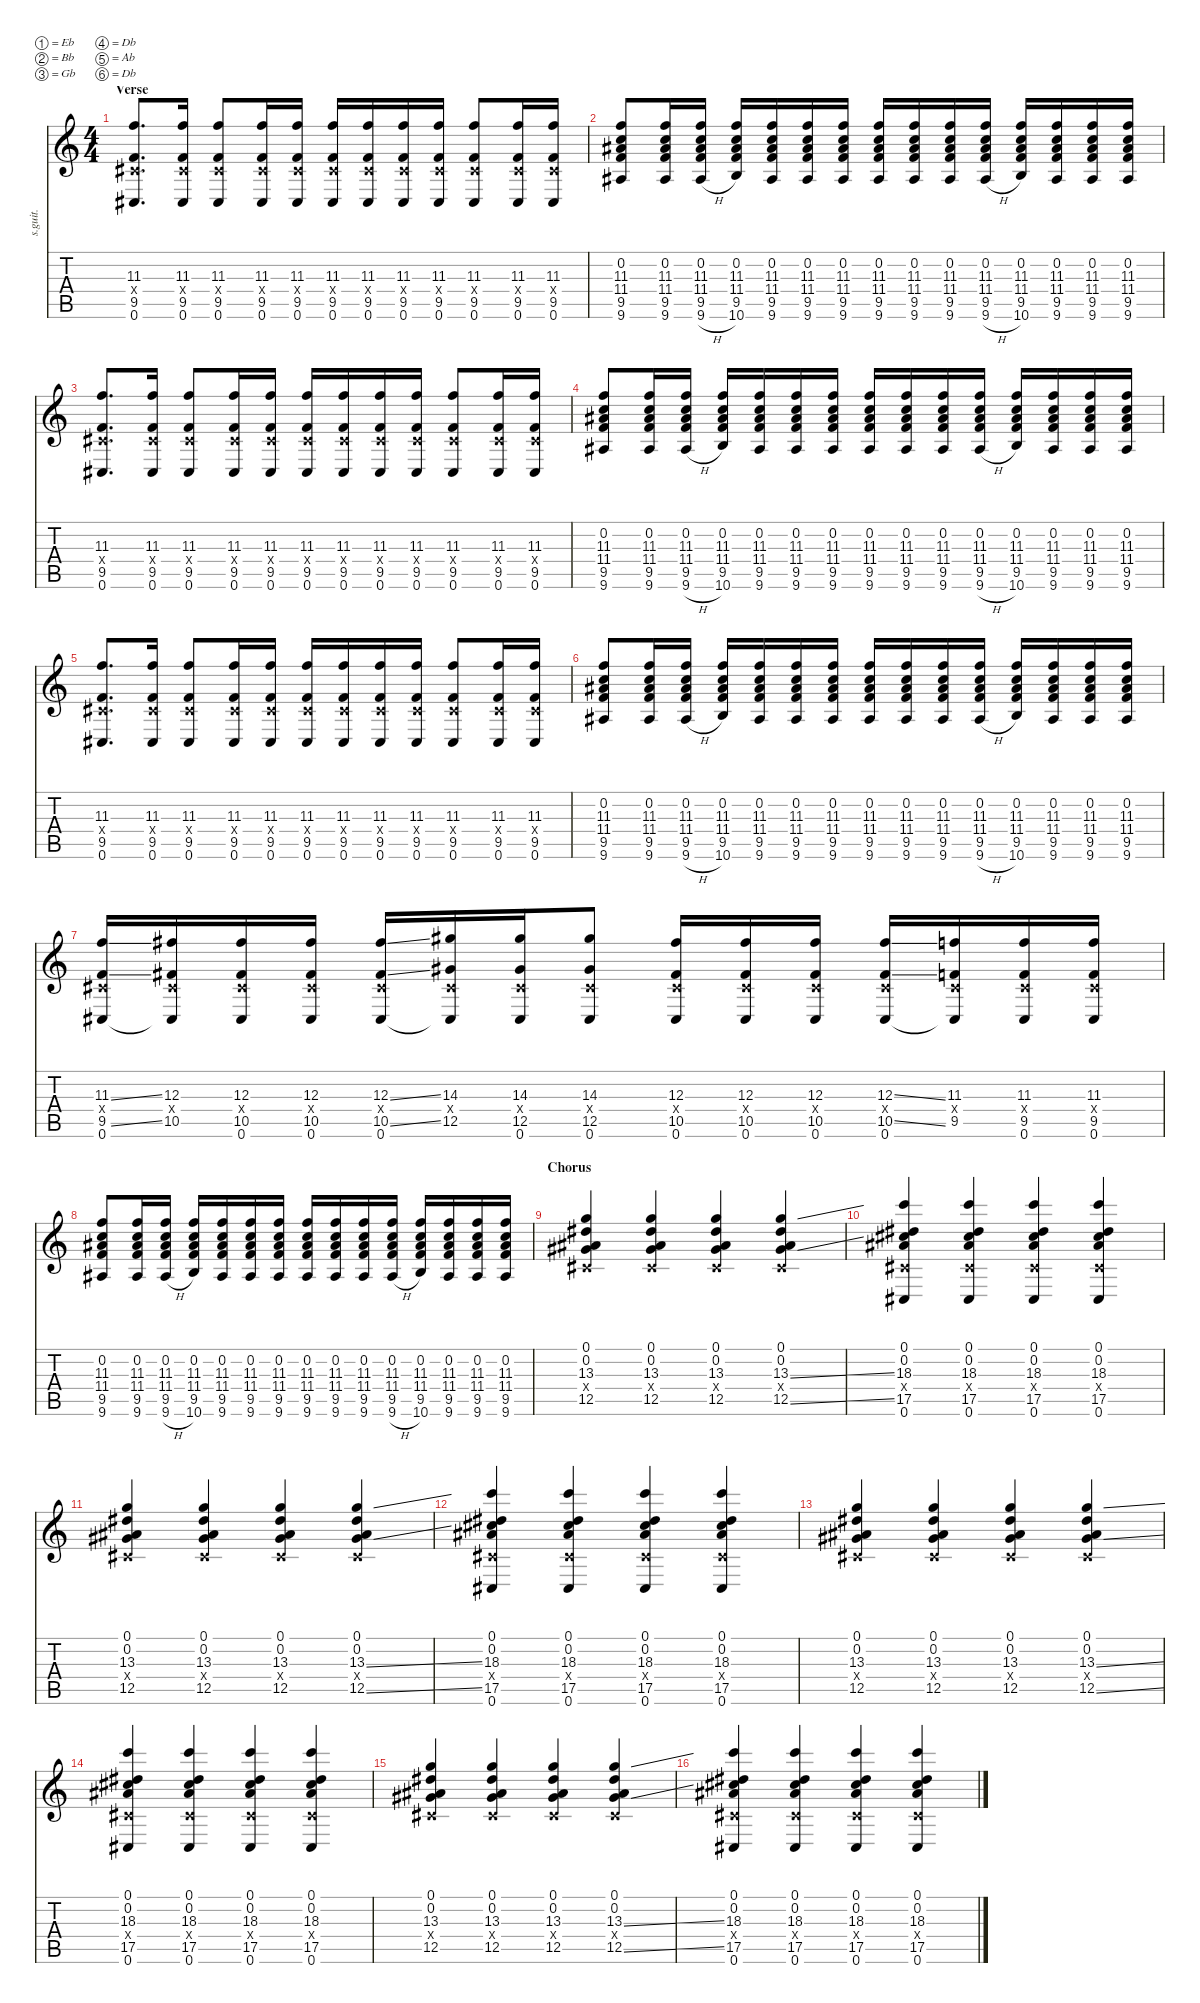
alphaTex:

\defaultSystemsLayout 4
\hideDynamics
\bracketExtendMode nobrackets
\track ("Right Track - Stephen Carpenter" "s.guit.") {instrument distortionguitar}
\staff {score tabs}
\tuning (Eb4 Bb3 Gb3 Db3 Ab2 Db2)
\ts (4 4)
\section ("" "Verse")
\tempo (93 hide)
\clef g2
\ks c
(11.3 0.4{x acc #} 9.5 0.6{acc #}).8{d lyrics (0 "") lyrics (1 "") lyrics (2 "") lyrics (3 "") lyrics (4 "") dy fff} (11.3 0.4{x acc #} 9.5 0.6{acc #}).16{lyrics (0 "") lyrics (1 "") lyrics (2 "") lyrics (3 "") lyrics (4 "")} (11.3 0.4{x acc #} 9.5 0.6{acc #}).8{lyrics (0 "") lyrics (1 "") lyrics (2 "") lyrics (3 "") lyrics (4 "")} (11.3 0.4{x acc #} 9.5 0.6{acc #}).16{lyrics (0 "") lyrics (1 "") lyrics (2 "") lyrics (3 "") lyrics (4 "")} (11.3 0.4{x acc #} 9.5 0.6{acc #}).16{lyrics (0 "") lyrics (1 "") lyrics (2 "") lyrics (3 "") lyrics (4 "")} (11.3 0.4{x acc #} 9.5 0.6{acc #}).16{lyrics (0 "") lyrics (1 "") lyrics (2 "") lyrics (3 "") lyrics (4 "")} (11.3 0.4{x acc #} 9.5 0.6{acc #}).16{lyrics (0 "") lyrics (1 "") lyrics (2 "") lyrics (3 "") lyrics (4 "")} (11.3 0.4{x acc #} 9.5 0.6{acc #}).16{lyrics (0 "") lyrics (1 "") lyrics (2 "") lyrics (3 "") lyrics (4 "")} (11.3 0.4{x acc #} 9.5 0.6{acc #}).16{lyrics (0 "") lyrics (1 "") lyrics (2 "") lyrics (3 "") lyrics (4 "")} (11.3 0.4{x acc #} 9.5 0.6{acc #}).8{lyrics (0 "") lyrics (1 "") lyrics (2 "") lyrics (3 "") lyrics (4 "")} (11.3 0.4{x acc #} 9.5 0.6{acc #}).16{lyrics (0 "") lyrics (1 "") lyrics (2 "") lyrics (3 "") lyrics (4 "")} (11.3 0.4{x acc #} 9.5 0.6{acc #}).16{lyrics (0 "") lyrics (1 "") lyrics (2 "") lyrics (3 "") lyrics (4 "")} |
(0.2{acc #} 11.3 11.4 9.5 9.6{acc #}).8{lyrics (0 "") lyrics (1 "") lyrics (2 "") lyrics (3 "") lyrics (4 "")} (0.2{acc #} 11.3 11.4 9.5 9.6{acc #}).16{lyrics (0 "") lyrics (1 "") lyrics (2 "") lyrics (3 "") lyrics (4 "")} (0.2{acc #} 11.3 11.4 9.5 9.6{h acc #}).16{lyrics (0 "") lyrics (1 "") lyrics (2 "") lyrics (3 "") lyrics (4 "")} (0.2{acc #} 11.3 11.4 9.5 10.6).16{lyrics (0 "") lyrics (1 "") lyrics (2 "") lyrics (3 "") lyrics (4 "")} (0.2{acc #} 11.3 11.4 9.5 9.6{acc #}).16{lyrics (0 "") lyrics (1 "") lyrics (2 "") lyrics (3 "") lyrics (4 "")} (0.2{acc #} 11.3 11.4 9.5 9.6{acc #}).16{lyrics (0 "") lyrics (1 "") lyrics (2 "") lyrics (3 "") lyrics (4 "")} (0.2{acc #} 11.3 11.4 9.5 9.6{acc #}).16{lyrics (0 "") lyrics (1 "") lyrics (2 "") lyrics (3 "") lyrics (4 "")} (0.2{acc #} 11.3 11.4 9.5 9.6{acc #}).16{lyrics (0 "") lyrics (1 "") lyrics (2 "") lyrics (3 "") lyrics (4 "")} (0.2{acc #} 11.3 11.4 9.5 9.6{acc #}).16{lyrics (0 "") lyrics (1 "") lyrics (2 "") lyrics (3 "") lyrics (4 "")} (0.2{acc #} 11.3 11.4 9.5 9.6{acc #}).16{lyrics (0 "") lyrics (1 "") lyrics (2 "") lyrics (3 "") lyrics (4 "")} (0.2{acc #} 11.3 11.4 9.5 9.6{h acc #}).16{lyrics (0 "") lyrics (1 "") lyrics (2 "") lyrics (3 "") lyrics (4 "")} (0.2{acc #} 11.3 11.4 9.5 10.6).16{lyrics (0 "") lyrics (1 "") lyrics (2 "") lyrics (3 "") lyrics (4 "")} (0.2{acc #} 11.3 11.4 9.5 9.6{acc #}).16{lyrics (0 "") lyrics (1 "") lyrics (2 "") lyrics (3 "") lyrics (4 "")} (0.2{acc #} 11.3 11.4 9.5 9.6{acc #}).16{lyrics (0 "") lyrics (1 "") lyrics (2 "") lyrics (3 "") lyrics (4 "")} (0.2{acc #} 11.3 11.4 9.5 9.6{acc #}).16{lyrics (0 "") lyrics (1 "") lyrics (2 "") lyrics (3 "") lyrics (4 "")} |
(11.3 0.4{x acc #} 9.5 0.6{acc #}).8{d lyrics (0 "") lyrics (1 "") lyrics (2 "") lyrics (3 "") lyrics (4 "")} (11.3 0.4{x acc #} 9.5 0.6{acc #}).16{lyrics (0 "") lyrics (1 "") lyrics (2 "") lyrics (3 "") lyrics (4 "")} (11.3 0.4{x acc #} 9.5 0.6{acc #}).8{lyrics (0 "") lyrics (1 "") lyrics (2 "") lyrics (3 "") lyrics (4 "")} (11.3 0.4{x acc #} 9.5 0.6{acc #}).16{lyrics (0 "") lyrics (1 "") lyrics (2 "") lyrics (3 "") lyrics (4 "")} (11.3 0.4{x acc #} 9.5 0.6{acc #}).16{lyrics (0 "") lyrics (1 "") lyrics (2 "") lyrics (3 "") lyrics (4 "")} (11.3 0.4{x acc #} 9.5 0.6{acc #}).16{lyrics (0 "") lyrics (1 "") lyrics (2 "") lyrics (3 "") lyrics (4 "")} (11.3 0.4{x acc #} 9.5 0.6{acc #}).16{lyrics (0 "") lyrics (1 "") lyrics (2 "") lyrics (3 "") lyrics (4 "")} (11.3 0.4{x acc #} 9.5 0.6{acc #}).16{lyrics (0 "") lyrics (1 "") lyrics (2 "") lyrics (3 "") lyrics (4 "")} (11.3 0.4{x acc #} 9.5 0.6{acc #}).16{lyrics (0 "") lyrics (1 "") lyrics (2 "") lyrics (3 "") lyrics (4 "")} (11.3 0.4{x acc #} 9.5 0.6{acc #}).8{lyrics (0 "") lyrics (1 "") lyrics (2 "") lyrics (3 "") lyrics (4 "")} (11.3 0.4{x acc #} 9.5 0.6{acc #}).16{lyrics (0 "") lyrics (1 "") lyrics (2 "") lyrics (3 "") lyrics (4 "")} (11.3 0.4{x acc #} 9.5 0.6{acc #}).16{lyrics (0 "") lyrics (1 "") lyrics (2 "") lyrics (3 "") lyrics (4 "")} |
(0.2{acc #} 11.3 11.4 9.5 9.6{acc #}).8{lyrics (0 "") lyrics (1 "") lyrics (2 "") lyrics (3 "") lyrics (4 "")} (0.2{acc #} 11.3 11.4 9.5 9.6{acc #}).16{lyrics (0 "") lyrics (1 "") lyrics (2 "") lyrics (3 "") lyrics (4 "")} (0.2{acc #} 11.3 11.4 9.5 9.6{h acc #}).16{lyrics (0 "") lyrics (1 "") lyrics (2 "") lyrics (3 "") lyrics (4 "")} (0.2{acc #} 11.3 11.4 9.5 10.6).16{lyrics (0 "") lyrics (1 "") lyrics (2 "") lyrics (3 "") lyrics (4 "")} (0.2{acc #} 11.3 11.4 9.5 9.6{acc #}).16{lyrics (0 "") lyrics (1 "") lyrics (2 "") lyrics (3 "") lyrics (4 "")} (0.2{acc #} 11.3 11.4 9.5 9.6{acc #}).16{lyrics (0 "") lyrics (1 "") lyrics (2 "") lyrics (3 "") lyrics (4 "")} (0.2{acc #} 11.3 11.4 9.5 9.6{acc #}).16{lyrics (0 "") lyrics (1 "") lyrics (2 "") lyrics (3 "") lyrics (4 "")} (0.2{acc #} 11.3 11.4 9.5 9.6{acc #}).16{lyrics (0 "") lyrics (1 "") lyrics (2 "") lyrics (3 "") lyrics (4 "")} (0.2{acc #} 11.3 11.4 9.5 9.6{acc #}).16{lyrics (0 "") lyrics (1 "") lyrics (2 "") lyrics (3 "") lyrics (4 "")} (0.2{acc #} 11.3 11.4 9.5 9.6{acc #}).16{lyrics (0 "") lyrics (1 "") lyrics (2 "") lyrics (3 "") lyrics (4 "")} (0.2{acc #} 11.3 11.4 9.5 9.6{h acc #}).16{lyrics (0 "") lyrics (1 "") lyrics (2 "") lyrics (3 "") lyrics (4 "")} (0.2{acc #} 11.3 11.4 9.5 10.6).16{lyrics (0 "") lyrics (1 "") lyrics (2 "") lyrics (3 "") lyrics (4 "")} (0.2{acc #} 11.3 11.4 9.5 9.6{acc #}).16{lyrics (0 "") lyrics (1 "") lyrics (2 "") lyrics (3 "") lyrics (4 "")} (0.2{acc #} 11.3 11.4 9.5 9.6{acc #}).16{lyrics (0 "") lyrics (1 "") lyrics (2 "") lyrics (3 "") lyrics (4 "")} (0.2{acc #} 11.3 11.4 9.5 9.6{acc #}).16{lyrics (0 "") lyrics (1 "") lyrics (2 "") lyrics (3 "") lyrics (4 "")} |
(11.3 0.4{x acc #} 9.5 0.6{acc #}).8{d lyrics (0 "") lyrics (1 "") lyrics (2 "") lyrics (3 "") lyrics (4 "")} (11.3 0.4{x acc #} 9.5 0.6{acc #}).16{lyrics (0 "") lyrics (1 "") lyrics (2 "") lyrics (3 "") lyrics (4 "")} (11.3 0.4{x acc #} 9.5 0.6{acc #}).8{lyrics (0 "") lyrics (1 "") lyrics (2 "") lyrics (3 "") lyrics (4 "")} (11.3 0.4{x acc #} 9.5 0.6{acc #}).16{lyrics (0 "") lyrics (1 "") lyrics (2 "") lyrics (3 "") lyrics (4 "")} (11.3 0.4{x acc #} 9.5 0.6{acc #}).16{lyrics (0 "") lyrics (1 "") lyrics (2 "") lyrics (3 "") lyrics (4 "")} (11.3 0.4{x acc #} 9.5 0.6{acc #}).16{lyrics (0 "") lyrics (1 "") lyrics (2 "") lyrics (3 "") lyrics (4 "")} (11.3 0.4{x acc #} 9.5 0.6{acc #}).16{lyrics (0 "") lyrics (1 "") lyrics (2 "") lyrics (3 "") lyrics (4 "")} (11.3 0.4{x acc #} 9.5 0.6{acc #}).16{lyrics (0 "") lyrics (1 "") lyrics (2 "") lyrics (3 "") lyrics (4 "")} (11.3 0.4{x acc #} 9.5 0.6{acc #}).16{lyrics (0 "") lyrics (1 "") lyrics (2 "") lyrics (3 "") lyrics (4 "")} (11.3 0.4{x acc #} 9.5 0.6{acc #}).8{lyrics (0 "") lyrics (1 "") lyrics (2 "") lyrics (3 "") lyrics (4 "")} (11.3 0.4{x acc #} 9.5 0.6{acc #}).16{lyrics (0 "") lyrics (1 "") lyrics (2 "") lyrics (3 "") lyrics (4 "")} (11.3 0.4{x acc #} 9.5 0.6{acc #}).16{lyrics (0 "") lyrics (1 "") lyrics (2 "") lyrics (3 "") lyrics (4 "")} |
(0.2{acc #} 11.3 11.4 9.5 9.6{acc #}).8{lyrics (0 "") lyrics (1 "") lyrics (2 "") lyrics (3 "") lyrics (4 "")} (0.2{acc #} 11.3 11.4 9.5 9.6{acc #}).16{lyrics (0 "") lyrics (1 "") lyrics (2 "") lyrics (3 "") lyrics (4 "")} (0.2{acc #} 11.3 11.4 9.5 9.6{h acc #}).16{lyrics (0 "") lyrics (1 "") lyrics (2 "") lyrics (3 "") lyrics (4 "")} (0.2{acc #} 11.3 11.4 9.5 10.6).16{lyrics (0 "") lyrics (1 "") lyrics (2 "") lyrics (3 "") lyrics (4 "")} (0.2{acc #} 11.3 11.4 9.5 9.6{acc #}).16{lyrics (0 "") lyrics (1 "") lyrics (2 "") lyrics (3 "") lyrics (4 "")} (0.2{acc #} 11.3 11.4 9.5 9.6{acc #}).16{lyrics (0 "") lyrics (1 "") lyrics (2 "") lyrics (3 "") lyrics (4 "")} (0.2{acc #} 11.3 11.4 9.5 9.6{acc #}).16{lyrics (0 "") lyrics (1 "") lyrics (2 "") lyrics (3 "") lyrics (4 "")} (0.2{acc #} 11.3 11.4 9.5 9.6{acc #}).16{lyrics (0 "") lyrics (1 "") lyrics (2 "") lyrics (3 "") lyrics (4 "")} (0.2{acc #} 11.3 11.4 9.5 9.6{acc #}).16{lyrics (0 "") lyrics (1 "") lyrics (2 "") lyrics (3 "") lyrics (4 "")} (0.2{acc #} 11.3 11.4 9.5 9.6{acc #}).16{lyrics (0 "") lyrics (1 "") lyrics (2 "") lyrics (3 "") lyrics (4 "")} (0.2{acc #} 11.3 11.4 9.5 9.6{h acc #}).16{lyrics (0 "") lyrics (1 "") lyrics (2 "") lyrics (3 "") lyrics (4 "")} (0.2{acc #} 11.3 11.4 9.5 10.6).16{lyrics (0 "") lyrics (1 "") lyrics (2 "") lyrics (3 "") lyrics (4 "")} (0.2{acc #} 11.3 11.4 9.5 9.6{acc #}).16{lyrics (0 "") lyrics (1 "") lyrics (2 "") lyrics (3 "") lyrics (4 "")} (0.2{acc #} 11.3 11.4 9.5 9.6{acc #}).16{lyrics (0 "") lyrics (1 "") lyrics (2 "") lyrics (3 "") lyrics (4 "")} (0.2{acc #} 11.3 11.4 9.5 9.6{acc #}).16{lyrics (0 "") lyrics (1 "") lyrics (2 "") lyrics (3 "") lyrics (4 "")} |
(11.3{ss} 0.4{x acc #} 9.5{ss} 0.6{acc #}).16{lyrics (0 "") lyrics (1 "") lyrics (2 "") lyrics (3 "") lyrics (4 "")} (12.3{acc #} 0.4{x acc #} 10.5{acc #} 0.6{t acc #}).16{lyrics (0 "") lyrics (1 "") lyrics (2 "") lyrics (3 "") lyrics (4 "")} (12.3{acc #} 0.4{x acc #} 10.5{acc #} 0.6{acc #}).16{lyrics (0 "") lyrics (1 "") lyrics (2 "") lyrics (3 "") lyrics (4 "")} (12.3{acc #} 0.4{x acc #} 10.5{acc #} 0.6{acc #}).16{lyrics (0 "") lyrics (1 "") lyrics (2 "") lyrics (3 "") lyrics (4 "")} (12.3{ss acc #} 0.4{x acc #} 10.5{ss acc #} 0.6{acc #}).16{lyrics (0 "") lyrics (1 "") lyrics (2 "") lyrics (3 "") lyrics (4 "")} (14.3{acc #} 0.4{x acc #} 12.5{acc #} 0.6{t acc #}).16{lyrics (0 "") lyrics (1 "") lyrics (2 "") lyrics (3 "") lyrics (4 "")} (14.3{acc #} 0.4{x acc #} 12.5{acc #} 0.6{acc #}).16{lyrics (0 "") lyrics (1 "") lyrics (2 "") lyrics (3 "") lyrics (4 "")} (14.3{acc #} 0.4{x acc #} 12.5{acc #} 0.6{acc #}).8{lyrics (0 "") lyrics (1 "") lyrics (2 "") lyrics (3 "") lyrics (4 "")} (12.3{acc #} 0.4{x acc #} 10.5{acc #} 0.6{acc #}).16{lyrics (0 "") lyrics (1 "") lyrics (2 "") lyrics (3 "") lyrics (4 "")} (12.3{acc #} 0.4{x acc #} 10.5{acc #} 0.6{acc #}).16{lyrics (0 "") lyrics (1 "") lyrics (2 "") lyrics (3 "") lyrics (4 "")} (12.3{acc #} 0.4{x acc #} 10.5{acc #} 0.6{acc #}).16{lyrics (0 "") lyrics (1 "") lyrics (2 "") lyrics (3 "") lyrics (4 "")} (12.3{ss acc #} 0.4{x acc #} 10.5{ss acc #} 0.6{acc #}).16{lyrics (0 "") lyrics (1 "") lyrics (2 "") lyrics (3 "") lyrics (4 "")} (11.3 0.4{x acc #} 9.5 0.6{t acc #}).16{lyrics (0 "") lyrics (1 "") lyrics (2 "") lyrics (3 "") lyrics (4 "")} (11.3 0.4{x acc #} 9.5 0.6{acc #}).16{lyrics (0 "") lyrics (1 "") lyrics (2 "") lyrics (3 "") lyrics (4 "")} (11.3 0.4{x acc #} 9.5 0.6{acc #}).16{lyrics (0 "") lyrics (1 "") lyrics (2 "") lyrics (3 "") lyrics (4 "")} |
(0.2{acc #} 11.3 11.4 9.5 9.6{acc #}).8{lyrics (0 "") lyrics (1 "") lyrics (2 "") lyrics (3 "") lyrics (4 "")} (0.2{acc #} 11.3 11.4 9.5 9.6{acc #}).16{lyrics (0 "") lyrics (1 "") lyrics (2 "") lyrics (3 "") lyrics (4 "")} (0.2{acc #} 11.3 11.4 9.5 9.6{h acc #}).16{lyrics (0 "") lyrics (1 "") lyrics (2 "") lyrics (3 "") lyrics (4 "")} (0.2{acc #} 11.3 11.4 9.5 10.6).16{lyrics (0 "") lyrics (1 "") lyrics (2 "") lyrics (3 "") lyrics (4 "")} (0.2{acc #} 11.3 11.4 9.5 9.6{acc #}).16{lyrics (0 "") lyrics (1 "") lyrics (2 "") lyrics (3 "") lyrics (4 "")} (0.2{acc #} 11.3 11.4 9.5 9.6{acc #}).16{lyrics (0 "") lyrics (1 "") lyrics (2 "") lyrics (3 "") lyrics (4 "")} (0.2{acc #} 11.3 11.4 9.5 9.6{acc #}).16{lyrics (0 "") lyrics (1 "") lyrics (2 "") lyrics (3 "") lyrics (4 "")} (0.2{acc #} 11.3 11.4 9.5 9.6{acc #}).16{lyrics (0 "") lyrics (1 "") lyrics (2 "") lyrics (3 "") lyrics (4 "")} (0.2{acc #} 11.3 11.4 9.5 9.6{acc #}).16{lyrics (0 "") lyrics (1 "") lyrics (2 "") lyrics (3 "") lyrics (4 "")} (0.2{acc #} 11.3 11.4 9.5 9.6{acc #}).16{lyrics (0 "") lyrics (1 "") lyrics (2 "") lyrics (3 "") lyrics (4 "")} (0.2{acc #} 11.3 11.4 9.5 9.6{h acc #}).16{lyrics (0 "") lyrics (1 "") lyrics (2 "") lyrics (3 "") lyrics (4 "")} (0.2{acc #} 11.3 11.4 9.5 10.6).16{lyrics (0 "") lyrics (1 "") lyrics (2 "") lyrics (3 "") lyrics (4 "")} (0.2{acc #} 11.3 11.4 9.5 9.6{acc #}).16{lyrics (0 "") lyrics (1 "") lyrics (2 "") lyrics (3 "") lyrics (4 "")} (0.2{acc #} 11.3 11.4 9.5 9.6{acc #}).16{lyrics (0 "") lyrics (1 "") lyrics (2 "") lyrics (3 "") lyrics (4 "")} (0.2{acc #} 11.3 11.4 9.5 9.6{acc #}).16{lyrics (0 "") lyrics (1 "") lyrics (2 "") lyrics (3 "") lyrics (4 "")} |
\section ("" "Chorus")
(0.1{acc #} 0.2{acc #} 13.3 0.4{x acc #} 12.5{acc #}).4{lyrics (0 "") lyrics (1 "") lyrics (2 "") lyrics (3 "") lyrics (4 "")} (0.1{acc #} 0.2{acc #} 13.3 0.4{x acc #} 12.5{acc #}).4{lyrics (0 "") lyrics (1 "") lyrics (2 "") lyrics (3 "") lyrics (4 "")} (0.1{acc #} 0.2{acc #} 13.3 0.4{x acc #} 12.5{acc #}).4{lyrics (0 "") lyrics (1 "") lyrics (2 "") lyrics (3 "") lyrics (4 "")} (0.1{acc #} 0.2{acc #} 13.3{ss} 0.4{x acc #} 12.5{ss acc #}).4{lyrics (0 "") lyrics (1 "") lyrics (2 "") lyrics (3 "") lyrics (4 "")} |
(0.1{acc #} 0.2{acc #} 18.3 0.4{x acc #} 17.5{acc #} 0.6{acc #}).4{lyrics (0 "") lyrics (1 "") lyrics (2 "") lyrics (3 "") lyrics (4 "")} (0.1{acc #} 0.2{acc #} 18.3 0.4{x acc #} 17.5{acc #} 0.6{acc #}).4{lyrics (0 "") lyrics (1 "") lyrics (2 "") lyrics (3 "") lyrics (4 "")} (0.1{acc #} 0.2{acc #} 18.3 0.4{x acc #} 17.5{acc #} 0.6{acc #}).4{lyrics (0 "") lyrics (1 "") lyrics (2 "") lyrics (3 "") lyrics (4 "")} (0.1{acc #} 0.2{acc #} 18.3 0.4{x acc #} 17.5{acc #} 0.6{acc #}).4{lyrics (0 "") lyrics (1 "") lyrics (2 "") lyrics (3 "") lyrics (4 "")} |
(0.1{acc #} 0.2{acc #} 13.3 0.4{x acc #} 12.5{acc #}).4{lyrics (0 "") lyrics (1 "") lyrics (2 "") lyrics (3 "") lyrics (4 "")} (0.1{acc #} 0.2{acc #} 13.3 0.4{x acc #} 12.5{acc #}).4{lyrics (0 "") lyrics (1 "") lyrics (2 "") lyrics (3 "") lyrics (4 "")} (0.1{acc #} 0.2{acc #} 13.3 0.4{x acc #} 12.5{acc #}).4{lyrics (0 "") lyrics (1 "") lyrics (2 "") lyrics (3 "") lyrics (4 "")} (0.1{acc #} 0.2{acc #} 13.3{ss} 0.4{x acc #} 12.5{ss acc #}).4{lyrics (0 "") lyrics (1 "") lyrics (2 "") lyrics (3 "") lyrics (4 "")} |
(0.1{acc #} 0.2{acc #} 18.3 0.4{x acc #} 17.5{acc #} 0.6{acc #}).4{lyrics (0 "") lyrics (1 "") lyrics (2 "") lyrics (3 "") lyrics (4 "")} (0.1{acc #} 0.2{acc #} 18.3 0.4{x acc #} 17.5{acc #} 0.6{acc #}).4{lyrics (0 "") lyrics (1 "") lyrics (2 "") lyrics (3 "") lyrics (4 "")} (0.1{acc #} 0.2{acc #} 18.3 0.4{x acc #} 17.5{acc #} 0.6{acc #}).4{lyrics (0 "") lyrics (1 "") lyrics (2 "") lyrics (3 "") lyrics (4 "")} (0.1{acc #} 0.2{acc #} 18.3 0.4{x acc #} 17.5{acc #} 0.6{acc #}).4{lyrics (0 "") lyrics (1 "") lyrics (2 "") lyrics (3 "") lyrics (4 "")} |
(0.1{acc #} 0.2{acc #} 13.3 0.4{x acc #} 12.5{acc #}).4{lyrics (0 "") lyrics (1 "") lyrics (2 "") lyrics (3 "") lyrics (4 "")} (0.1{acc #} 0.2{acc #} 13.3 0.4{x acc #} 12.5{acc #}).4{lyrics (0 "") lyrics (1 "") lyrics (2 "") lyrics (3 "") lyrics (4 "")} (0.1{acc #} 0.2{acc #} 13.3 0.4{x acc #} 12.5{acc #}).4{lyrics (0 "") lyrics (1 "") lyrics (2 "") lyrics (3 "") lyrics (4 "")} (0.1{acc #} 0.2{acc #} 13.3{ss} 0.4{x acc #} 12.5{ss acc #}).4{lyrics (0 "") lyrics (1 "") lyrics (2 "") lyrics (3 "") lyrics (4 "")} |
(0.1{acc #} 0.2{acc #} 18.3 0.4{x acc #} 17.5{acc #} 0.6{acc #}).4{lyrics (0 "") lyrics (1 "") lyrics (2 "") lyrics (3 "") lyrics (4 "")} (0.1{acc #} 0.2{acc #} 18.3 0.4{x acc #} 17.5{acc #} 0.6{acc #}).4{lyrics (0 "") lyrics (1 "") lyrics (2 "") lyrics (3 "") lyrics (4 "")} (0.1{acc #} 0.2{acc #} 18.3 0.4{x acc #} 17.5{acc #} 0.6{acc #}).4{lyrics (0 "") lyrics (1 "") lyrics (2 "") lyrics (3 "") lyrics (4 "")} (0.1{acc #} 0.2{acc #} 18.3 0.4{x acc #} 17.5{acc #} 0.6{acc #}).4{lyrics (0 "") lyrics (1 "") lyrics (2 "") lyrics (3 "") lyrics (4 "")} |
(0.1{acc #} 0.2{acc #} 13.3 0.4{x acc #} 12.5{acc #}).4{lyrics (0 "") lyrics (1 "") lyrics (2 "") lyrics (3 "") lyrics (4 "")} (0.1{acc #} 0.2{acc #} 13.3 0.4{x acc #} 12.5{acc #}).4{lyrics (0 "") lyrics (1 "") lyrics (2 "") lyrics (3 "") lyrics (4 "")} (0.1{acc #} 0.2{acc #} 13.3 0.4{x acc #} 12.5{acc #}).4{lyrics (0 "") lyrics (1 "") lyrics (2 "") lyrics (3 "") lyrics (4 "")} (0.1{acc #} 0.2{acc #} 13.3{ss} 0.4{x acc #} 12.5{ss acc #}).4{lyrics (0 "") lyrics (1 "") lyrics (2 "") lyrics (3 "") lyrics (4 "")} |
(0.1{acc #} 0.2{acc #} 18.3 0.4{x acc #} 17.5{acc #} 0.6{acc #}).4{lyrics (0 "") lyrics (1 "") lyrics (2 "") lyrics (3 "") lyrics (4 "")} (0.1{acc #} 0.2{acc #} 18.3 0.4{x acc #} 17.5{acc #} 0.6{acc #}).4{lyrics (0 "") lyrics (1 "") lyrics (2 "") lyrics (3 "") lyrics (4 "")} (0.1{acc #} 0.2{acc #} 18.3 0.4{x acc #} 17.5{acc #} 0.6{acc #}).4{lyrics (0 "") lyrics (1 "") lyrics (2 "") lyrics (3 "") lyrics (4 "")} (0.1{acc #} 0.2{acc #} 18.3 0.4{x acc #} 17.5{acc #} 0.6{acc #}).4{lyrics (0 "") lyrics (1 "") lyrics (2 "") lyrics (3 "") lyrics (4 "")}
